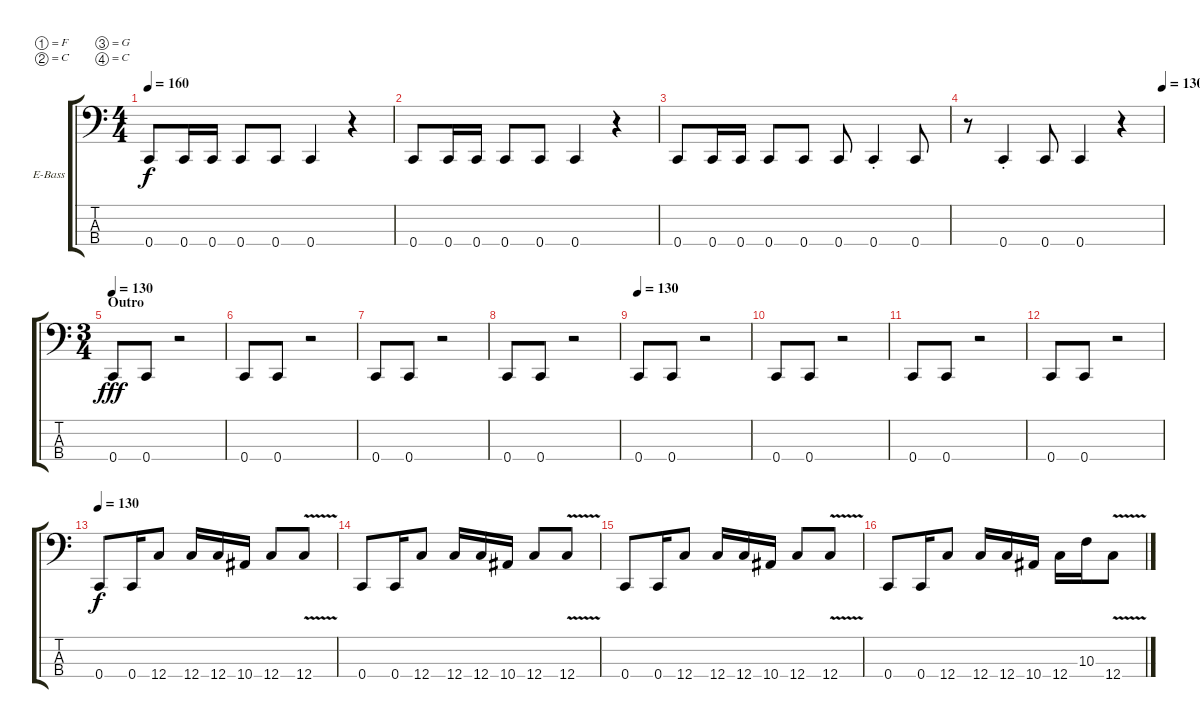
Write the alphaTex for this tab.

\bracketExtendMode groupsimilarinstruments
\firstSystemTrackNameOrientation horizontal
\otherSystemsTrackNameOrientation horizontal
\track ("Bob Rock (Bass)" "E-Bass") {instrument electricbassfinger}
\staff {score tabs}
\tuning (F2 C2 G1 C1)
\ts (4 4)
\tempo 160
\clef f4
\ks c
0.4.8{dy f} 0.4.16 0.4.16 0.4.8 0.4.8 0.4.4 r.4 |
0.4.8 0.4.16 0.4.16 0.4.8 0.4.8 0.4.4 r.4 |
0.4.8 0.4.16 0.4.16 0.4.8 0.4.8 0.4.8 0.4{st}.4 0.4.8 |
\tempo (130 1)
r.8 0.4{st}.4 0.4.8 0.4.4 r.4 |
\ts (3 4)
\section ("" "Outro")
\tempo 130
0.4.8{dy fff} 0.4.8 r.2 |
0.4.8 0.4.8 r.2 |
0.4.8 0.4.8 r.2 |
0.4.8 0.4.8 r.2 |
\tempo 130
0.4.8 0.4.8 r.2 |
0.4.8 0.4.8 r.2 |
0.4.8 0.4.8 r.2 |
0.4.8 0.4.8 r.2 |
\tempo 130
0.4.8{dy f} 0.4.16 12.4.8 12.4.16 12.4.16 10.4.16 12.4.8 12.4{v}.8 |
0.4.8 0.4.16 12.4.8 12.4.16 12.4.16 10.4.16 12.4.8 12.4{v}.8 |
0.4.8 0.4.16 12.4.8 12.4.16 12.4.16 10.4.16 12.4.8 12.4{v}.8 |
0.4.8 0.4.16 12.4.8 12.4.16 12.4.16 10.4.16 12.4.16 10.3.16 12.4{v}.8
